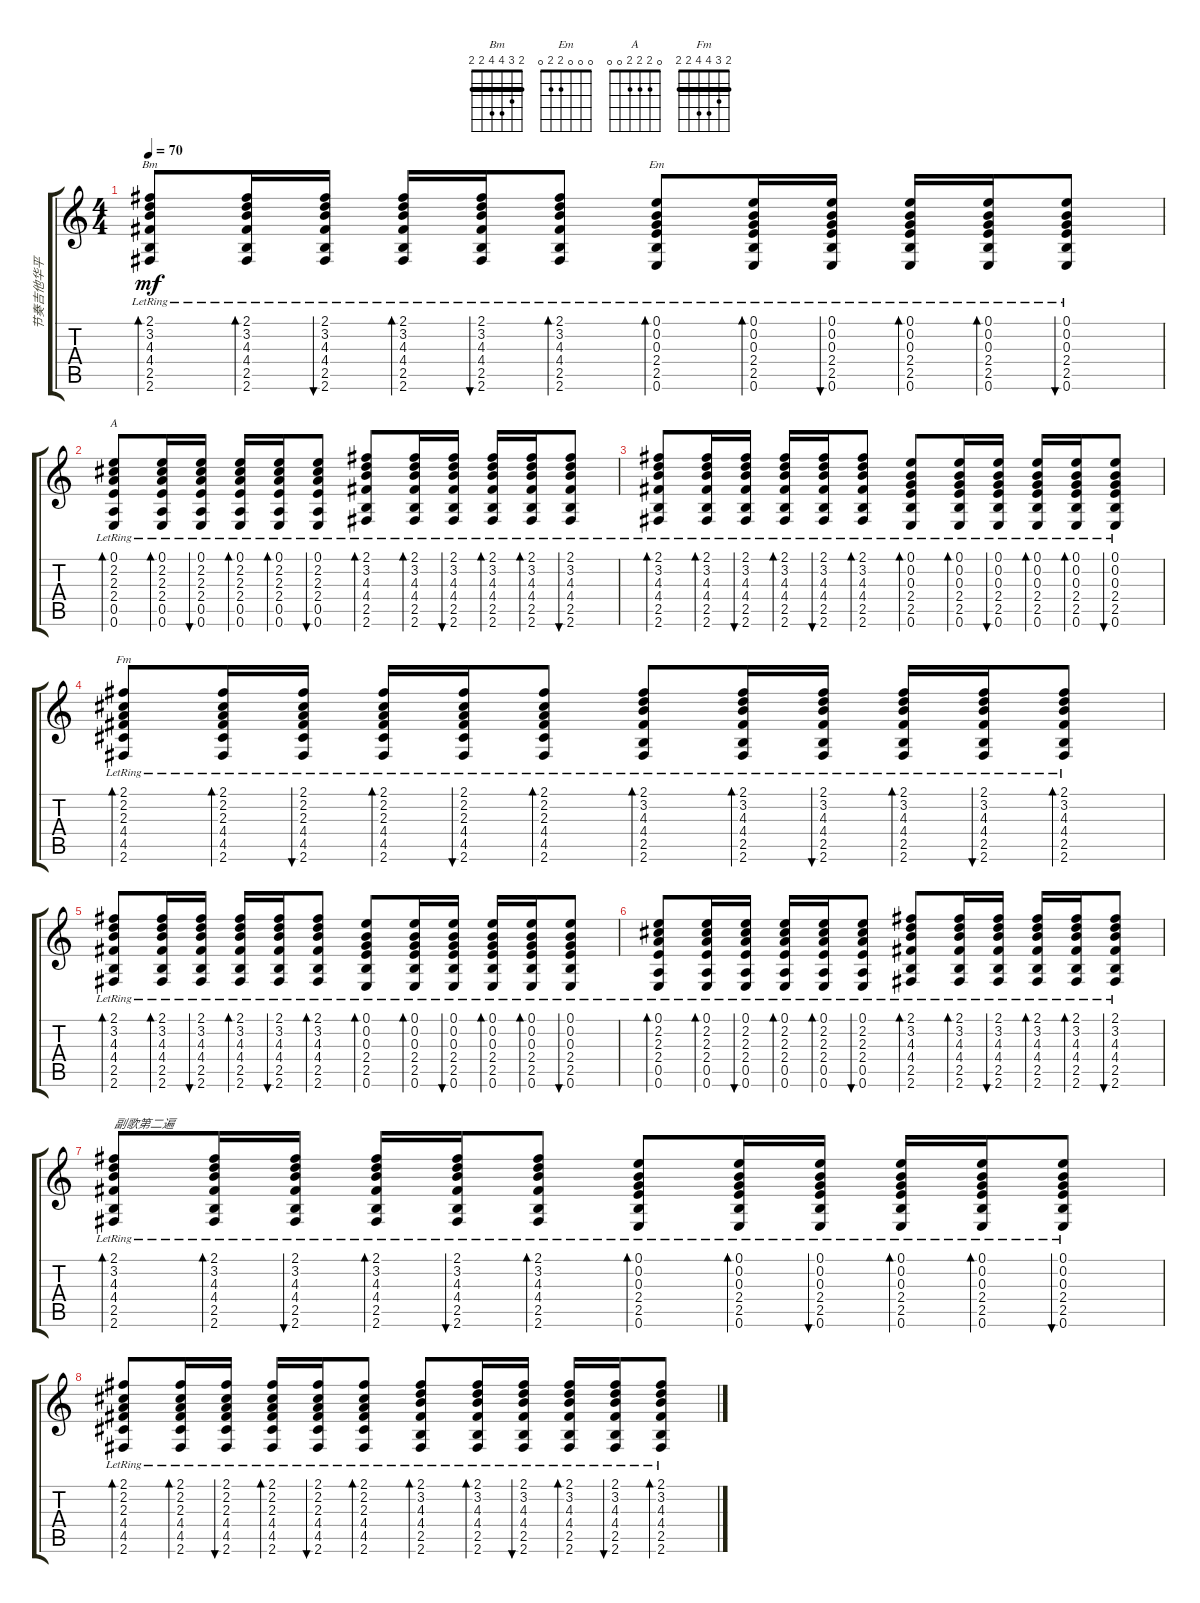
\track ("节奏吉他华平" "节奏吉他华平") {instrument acousticguitarsteel}
\staff {score tabs}
\tuning (E4 B3 G3 D3 A2 E2) {hide}
\chord ("Bm" 2 3 4 4 2 2) {barre 2}
\chord ("Em" 0 0 0 2 2 0)
\chord ("A" 0 2 2 2 0 0)
\chord ("Fm" 2 3 4 4 2 2) {barre 2}
\ts (4 4)
\tempo 70
\clef g2
\ks c
(2.1{lr} 3.2{lr} 4.3{lr} 4.4{lr} 2.5{lr} 2.6{lr}).8{bd 30 ch "Bm" dy mf} (2.1{lr} 3.2{lr} 4.3{lr} 4.4{lr} 2.5{lr} 2.6{lr}).16{bd 30} (2.1{lr} 3.2{lr} 4.3{lr} 4.4{lr} 2.5{lr} 2.6{lr}).16{bu 30} (2.1{lr} 3.2{lr} 4.3{lr} 4.4{lr} 2.5{lr} 2.6{lr}).16{bd 30} (2.1{lr} 3.2{lr} 4.3{lr} 4.4{lr} 2.5{lr} 2.6{lr}).16{bu 30} (2.1{lr} 3.2{lr} 4.3{lr} 4.4{lr} 2.5{lr} 2.6{lr}).8{bd 30} (0.1{lr} 0.2{lr} 0.3{lr} 2.4{lr} 2.5{lr} 0.6{lr}).8{bd 30 ch "Em"} (0.1{lr} 0.2{lr} 0.3{lr} 2.4{lr} 2.5{lr} 0.6{lr}).16{bd 30} (0.1{lr} 0.2{lr} 0.3{lr} 2.4{lr} 2.5{lr} 0.6{lr}).16{bu 30} (0.1{lr} 0.2{lr} 0.3{lr} 2.4{lr} 2.5{lr} 0.6{lr}).16{bd 30} (0.1{lr} 0.2{lr} 0.3{lr} 2.4{lr} 2.5{lr} 0.6{lr}).16{bd 30} (0.1{lr} 0.2{lr} 0.3{lr} 2.4{lr} 2.5{lr} 0.6{lr}).8{bu 30} |
(0.1{lr} 2.2{lr} 2.3{lr} 2.4{lr} 0.5{lr} 0.6{lr}).8{bd 30 ch "A"} (0.1{lr} 2.2{lr} 2.3{lr} 2.4{lr} 0.5{lr} 0.6{lr}).16{bd 30} (0.1{lr} 2.2{lr} 2.3{lr} 2.4{lr} 0.5{lr} 0.6{lr}).16{bu 30} (0.1{lr} 2.2{lr} 2.3{lr} 2.4{lr} 0.5{lr} 0.6{lr}).16{bd 30} (0.1{lr} 2.2{lr} 2.3{lr} 2.4{lr} 0.5{lr} 0.6{lr}).16{bd 30} (0.1{lr} 2.2{lr} 2.3{lr} 2.4{lr} 0.5{lr} 0.6{lr}).8{bu 30} (2.1{lr} 3.2{lr} 4.3{lr} 4.4{lr} 2.5{lr} 2.6{lr}).8{bd 30} (2.1{lr} 3.2{lr} 4.3{lr} 4.4{lr} 2.5{lr} 2.6{lr}).16{bd 30} (2.1{lr} 3.2{lr} 4.3{lr} 4.4{lr} 2.5{lr} 2.6{lr}).16{bu 30} (2.1{lr} 3.2{lr} 4.3{lr} 4.4{lr} 2.5{lr} 2.6{lr}).16{bd 30} (2.1{lr} 3.2{lr} 4.3{lr} 4.4{lr} 2.5{lr} 2.6{lr}).16{bd 30} (2.1{lr} 3.2{lr} 4.3{lr} 4.4{lr} 2.5{lr} 2.6{lr}).8{bu 30} |
(2.1{lr} 3.2{lr} 4.3{lr} 4.4{lr} 2.5{lr} 2.6{lr}).8{bd 30} (2.1{lr} 3.2{lr} 4.3{lr} 4.4{lr} 2.5{lr} 2.6{lr}).16{bd 30} (2.1{lr} 3.2{lr} 4.3{lr} 4.4{lr} 2.5{lr} 2.6{lr}).16{bu 30} (2.1{lr} 3.2{lr} 4.3{lr} 4.4{lr} 2.5{lr} 2.6{lr}).16{bd 30} (2.1{lr} 3.2{lr} 4.3{lr} 4.4{lr} 2.5{lr} 2.6{lr}).16{bu 30} (2.1{lr} 3.2{lr} 4.3{lr} 4.4{lr} 2.5{lr} 2.6{lr}).8{bd 30} (0.1{lr} 0.2{lr} 0.3{lr} 2.4{lr} 2.5{lr} 0.6{lr}).8{bd 30} (0.1{lr} 0.2{lr} 0.3{lr} 2.4{lr} 2.5{lr} 0.6{lr}).16{bd 30} (0.1{lr} 0.2{lr} 0.3{lr} 2.4{lr} 2.5{lr} 0.6{lr}).16{bu 30} (0.1{lr} 0.2{lr} 0.3{lr} 2.4{lr} 2.5{lr} 0.6{lr}).16{bd 30} (0.1{lr} 0.2{lr} 0.3{lr} 2.4{lr} 2.5{lr} 0.6{lr}).16{bd 30} (0.1{lr} 0.2{lr} 0.3{lr} 2.4{lr} 2.5{lr} 0.6{lr}).8{bu 30} |
(2.1{lr} 2.2{lr} 2.3{lr} 4.4{lr} 4.5{lr} 2.6{lr}).8{bd 30 ch "Fm"} (2.1{lr} 2.2{lr} 2.3{lr} 4.4{lr} 4.5{lr} 2.6{lr}).16{bd 30} (2.1{lr} 2.2{lr} 2.3{lr} 4.4{lr} 4.5{lr} 2.6{lr}).16{bu 30} (2.1{lr} 2.2{lr} 2.3{lr} 4.4{lr} 4.5{lr} 2.6{lr}).16{bd 30} (2.1{lr} 2.2{lr} 2.3{lr} 4.4{lr} 4.5{lr} 2.6{lr}).16{bu 30} (2.1{lr} 2.2{lr} 2.3{lr} 4.4{lr} 4.5{lr} 2.6{lr}).8{bd 30} (2.1{lr} 3.2{lr} 4.3{lr} 4.4{lr} 2.5{lr} 2.6{lr}).8{bd 30} (2.1{lr} 3.2{lr} 4.3{lr} 4.4{lr} 2.5{lr} 2.6{lr}).16{bd 30} (2.1{lr} 3.2{lr} 4.3{lr} 4.4{lr} 2.5{lr} 2.6{lr}).16{bu 30} (2.1{lr} 3.2{lr} 4.3{lr} 4.4{lr} 2.5{lr} 2.6{lr}).16{bd 30} (2.1{lr} 3.2{lr} 4.3{lr} 4.4{lr} 2.5{lr} 2.6{lr}).16{bu 30} (2.1{lr} 3.2{lr} 4.3{lr} 4.4{lr} 2.5{lr} 2.6{lr}).8{bd 30} |
(2.1{lr} 3.2{lr} 4.3{lr} 4.4{lr} 2.5{lr} 2.6{lr}).8{bd 30} (2.1{lr} 3.2{lr} 4.3{lr} 4.4{lr} 2.5{lr} 2.6{lr}).16{bd 30} (2.1{lr} 3.2{lr} 4.3{lr} 4.4{lr} 2.5{lr} 2.6{lr}).16{bu 30} (2.1{lr} 3.2{lr} 4.3{lr} 4.4{lr} 2.5{lr} 2.6{lr}).16{bd 30} (2.1{lr} 3.2{lr} 4.3{lr} 4.4{lr} 2.5{lr} 2.6{lr}).16{bu 30} (2.1{lr} 3.2{lr} 4.3{lr} 4.4{lr} 2.5{lr} 2.6{lr}).8{bd 30} (0.1{lr} 0.2{lr} 0.3{lr} 2.4{lr} 2.5{lr} 0.6{lr}).8{bd 30} (0.1{lr} 0.2{lr} 0.3{lr} 2.4{lr} 2.5{lr} 0.6{lr}).16{bd 30} (0.1{lr} 0.2{lr} 0.3{lr} 2.4{lr} 2.5{lr} 0.6{lr}).16{bu 30} (0.1{lr} 0.2{lr} 0.3{lr} 2.4{lr} 2.5{lr} 0.6{lr}).16{bd 30} (0.1{lr} 0.2{lr} 0.3{lr} 2.4{lr} 2.5{lr} 0.6{lr}).16{bd 30} (0.1{lr} 0.2{lr} 0.3{lr} 2.4{lr} 2.5{lr} 0.6{lr}).8{bu 30} |
(0.1{lr} 2.2{lr} 2.3{lr} 2.4{lr} 0.5{lr} 0.6{lr}).8{bd 30} (0.1{lr} 2.2{lr} 2.3{lr} 2.4{lr} 0.5{lr} 0.6{lr}).16{bd 30} (0.1{lr} 2.2{lr} 2.3{lr} 2.4{lr} 0.5{lr} 0.6{lr}).16{bu 30} (0.1{lr} 2.2{lr} 2.3{lr} 2.4{lr} 0.5{lr} 0.6{lr}).16{bd 30} (0.1{lr} 2.2{lr} 2.3{lr} 2.4{lr} 0.5{lr} 0.6{lr}).16{bd 30} (0.1{lr} 2.2{lr} 2.3{lr} 2.4{lr} 0.5{lr} 0.6{lr}).8{bu 30} (2.1{lr} 3.2{lr} 4.3{lr} 4.4{lr} 2.5{lr} 2.6{lr}).8{bd 30} (2.1{lr} 3.2{lr} 4.3{lr} 4.4{lr} 2.5{lr} 2.6{lr}).16{bd 30} (2.1{lr} 3.2{lr} 4.3{lr} 4.4{lr} 2.5{lr} 2.6{lr}).16{bu 30} (2.1{lr} 3.2{lr} 4.3{lr} 4.4{lr} 2.5{lr} 2.6{lr}).16{bd 30} (2.1{lr} 3.2{lr} 4.3{lr} 4.4{lr} 2.5{lr} 2.6{lr}).16{bd 30} (2.1{lr} 3.2{lr} 4.3{lr} 4.4{lr} 2.5{lr} 2.6{lr}).8{bu 30} |
(2.1{lr} 3.2{lr} 4.3{lr} 4.4{lr} 2.5{lr} 2.6{lr}).8{bd 30 txt "副歌第二遍"} (2.1{lr} 3.2{lr} 4.3{lr} 4.4{lr} 2.5{lr} 2.6{lr}).16{bd 30} (2.1{lr} 3.2{lr} 4.3{lr} 4.4{lr} 2.5{lr} 2.6{lr}).16{bu 30} (2.1{lr} 3.2{lr} 4.3{lr} 4.4{lr} 2.5{lr} 2.6{lr}).16{bd 30} (2.1{lr} 3.2{lr} 4.3{lr} 4.4{lr} 2.5{lr} 2.6{lr}).16{bu 30} (2.1{lr} 3.2{lr} 4.3{lr} 4.4{lr} 2.5{lr} 2.6{lr}).8{bd 30} (0.1{lr} 0.2{lr} 0.3{lr} 2.4{lr} 2.5{lr} 0.6{lr}).8{bd 30} (0.1{lr} 0.2{lr} 0.3{lr} 2.4{lr} 2.5{lr} 0.6{lr}).16{bd 30} (0.1{lr} 0.2{lr} 0.3{lr} 2.4{lr} 2.5{lr} 0.6{lr}).16{bu 30} (0.1{lr} 0.2{lr} 0.3{lr} 2.4{lr} 2.5{lr} 0.6{lr}).16{bd 30} (0.1{lr} 0.2{lr} 0.3{lr} 2.4{lr} 2.5{lr} 0.6{lr}).16{bd 30} (0.1{lr} 0.2{lr} 0.3{lr} 2.4{lr} 2.5{lr} 0.6{lr}).8{bu 30} |
(2.1{lr} 2.2{lr} 2.3{lr} 4.4{lr} 4.5{lr} 2.6{lr}).8{bd 30} (2.1{lr} 2.2{lr} 2.3{lr} 4.4{lr} 4.5{lr} 2.6{lr}).16{bd 30} (2.1{lr} 2.2{lr} 2.3{lr} 4.4{lr} 4.5{lr} 2.6{lr}).16{bu 30} (2.1{lr} 2.2{lr} 2.3{lr} 4.4{lr} 4.5{lr} 2.6{lr}).16{bd 30} (2.1{lr} 2.2{lr} 2.3{lr} 4.4{lr} 4.5{lr} 2.6{lr}).16{bu 30} (2.1{lr} 2.2{lr} 2.3{lr} 4.4{lr} 4.5{lr} 2.6{lr}).8{bd 30} (2.1{lr} 3.2{lr} 4.3{lr} 4.4{lr} 2.5{lr} 2.6{lr}).8{bd 30} (2.1{lr} 3.2{lr} 4.3{lr} 4.4{lr} 2.5{lr} 2.6{lr}).16{bd 30} (2.1{lr} 3.2{lr} 4.3{lr} 4.4{lr} 2.5{lr} 2.6{lr}).16{bu 30} (2.1{lr} 3.2{lr} 4.3{lr} 4.4{lr} 2.5{lr} 2.6{lr}).16{bd 30} (2.1{lr} 3.2{lr} 4.3{lr} 4.4{lr} 2.5{lr} 2.6{lr}).16{bu 30} (2.1{lr} 3.2{lr} 4.3{lr} 4.4{lr} 2.5{lr} 2.6{lr}).8{bd 30}
